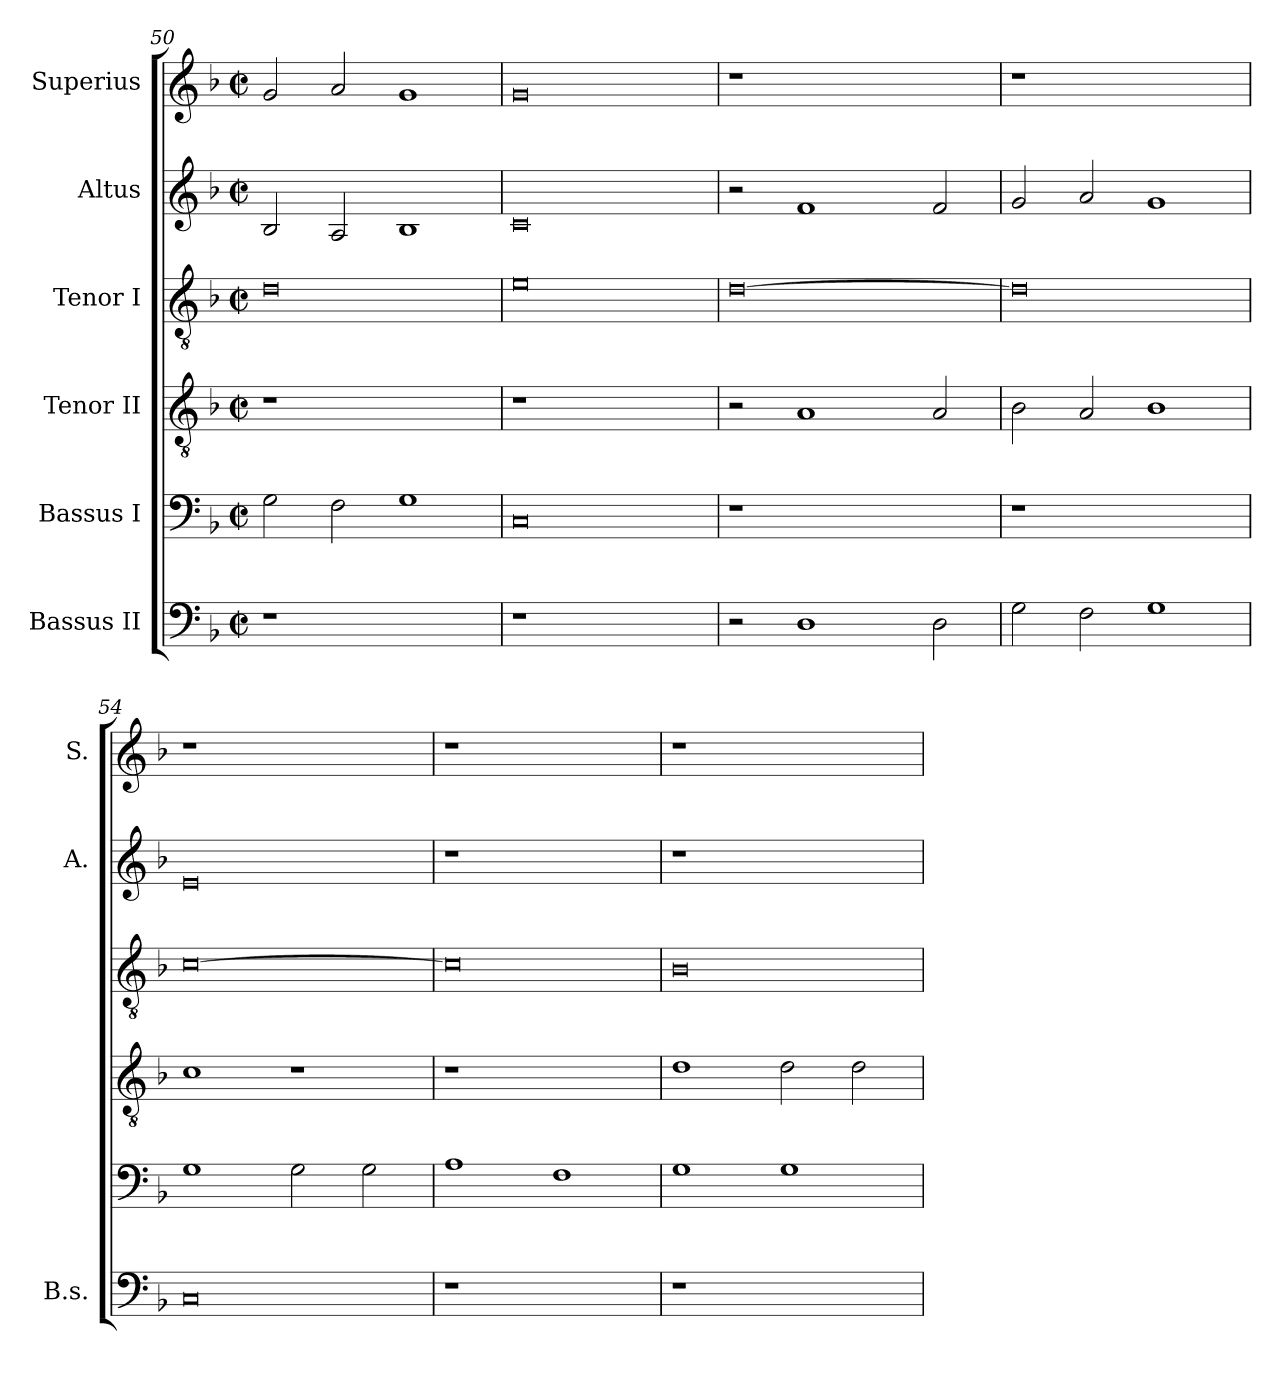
**kern	**kern	**kern	**kern	**kern	**kern
*part6	*part5	*part4	*part3	*part2	*part1
*staff6	*staff5	*staff4	*staff3	*staff2	*staff1
*I"Bassus II	*I"Bassus I	*I"Tenor II	*I"Tenor I	*I"Altus	*I"Superius
*I'B.s.	*	*	*	*I'A.	*I'S.
*clefF4	*clefF4	*clefGv2	*clefGv2	*clefG2	*clefG2
*	*	*ITrd7c12	*ITrd7c12	*	*
*k[b-]	*k[b-]	*k[b-]	*k[b-]	*k[b-]	*k[b-]
*F:	*F:	*F:	*F:	*F:	*F:
*M2/2	*M2/2	*M2/2	*M2/2	*M2/2	*M2/2
*met(c|)	*met(c|)	*met(c|)	*met(c|)	*met(c|)	*met(c|)
=50	=50	=50	=50	=50	=50
!LO:N:vis=1	!	!LO:N:vis=1	!	!	!
1r	2Gi\	1r	0Di	2B-i/	2gi/
.	2Fi\	.	.	2Ai/	2ai/
1ryy	1Gi	1ryy	.	1B-i	1gi
!!LO:PB:g=z
=51	=51	=51	=51	=51	=51
!LO:N:vis=1	!	!LO:N:vis=1	!	!	!
1r	0Ci	1r	0Ei	0ci	0gi
1ryy	.	1ryy	.	.	.
=52	=52	=52	=52	=52	=52
!	!LO:N:vis=1	!	!	!	!LO:N:vis=1
2r	1r	2r	[>0Di	2r	1r
1Di	.	1AAi	.	1fi	.
.	1ryy	.	.	.	1ryy
2Di\	.	2AAi/	.	2fi/	.
=53	=53	=53	=53	=53	=53
!	!LO:N:vis=1	!	!	!	!LO:N:vis=1
2Gi\	1r	2BB-i\	0Di]	2gi/	1r
2Fi\	.	2AAi/	.	2ai/	.
1Gi	1ryy	1BB-i	.	1gi	1ryy
=54	=54	=54	=54	=54	=54
!	!	!	!	!	!LO:N:vis=1
0Ci	1Gi	1Ci	[>0Ci	0ei	1r
.	2Gi\	1r	.	.	1ryy
.	2Gi\	.	.	.	.
=55	=55	=55	=55	=55	=55
!LO:N:vis=1	!	!LO:N:vis=1	!	!LO:N:vis=1	!LO:N:vis=1
1r	1Ai	1r	0Ci]	1r	1r
1ryy	1Fi	1ryy	.	1ryy	1ryy
=56	=56	=56	=56	=56	=56
!LO:N:vis=1	!	!	!	!LO:N:vis=1	!LO:N:vis=1
1r	1Gi	1Di	0BB-i	1r	1r
1ryy	1Gi	2Di\	.	1ryy	1ryy
.	.	2Di\	.	.	.
=	=	=	=	=	=
*-	*-	*-	*-	*-	*-
